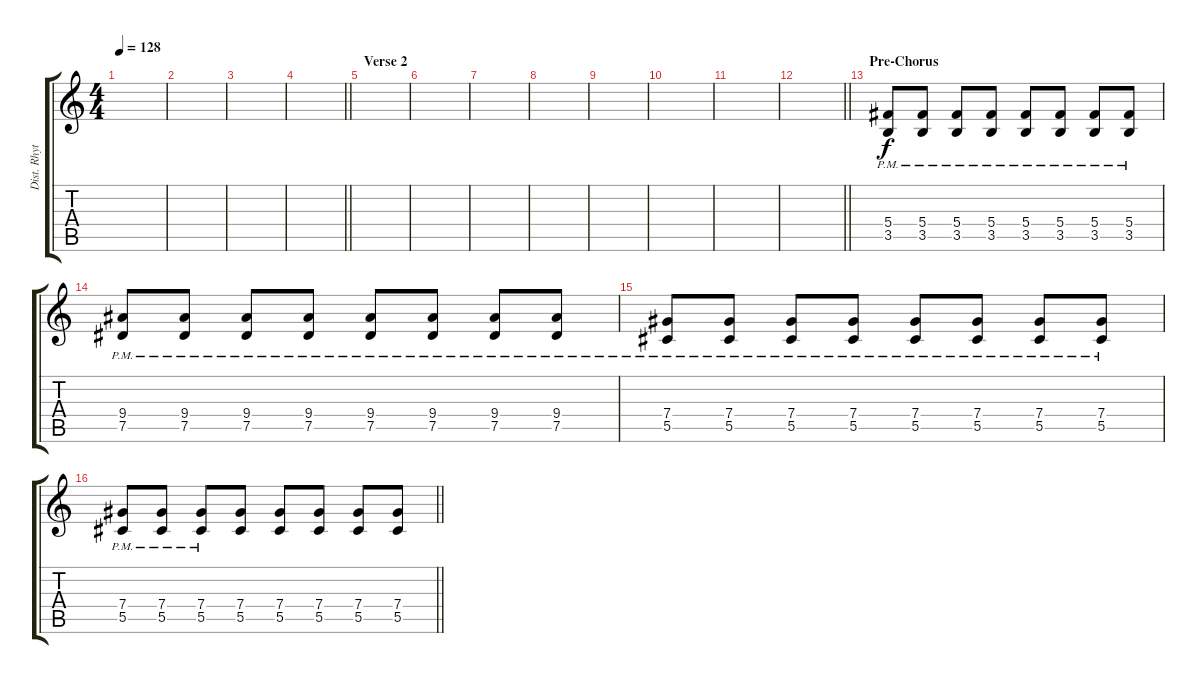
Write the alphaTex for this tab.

\track ("Dist. Rhytm Guitar [L]" "Dist. Rhyt") {instrument distortionguitar}
\staff {score tabs}
\tuning (Eb4 Bb3 Gb3 Db3 Ab2 Db2) {hide}
\ts (4 4)
\tempo 128
\clef g2
\ks c
|
|
|
\barLineRight lightlight
|
\section ("" "Verse 2")
|
|
|
|
|
|
|
\barLineRight lightlight
|
\section ("" "Pre-Chorus")
(5.4{pm} 3.5{pm}).8 (5.4{pm} 3.5{pm}).8 (5.4{pm} 3.5{pm}).8 (5.4{pm} 3.5{pm}).8 (5.4{pm} 3.5{pm}).8 (5.4{pm} 3.5{pm}).8 (5.4{pm} 3.5{pm}).8 (5.4{pm} 3.5{pm}).8 |
(9.4{pm} 7.5{pm}).8 (9.4{pm} 7.5{pm}).8 (9.4{pm} 7.5{pm}).8 (9.4{pm} 7.5{pm}).8 (9.4{pm} 7.5{pm}).8 (9.4{pm} 7.5{pm}).8 (9.4{pm} 7.5{pm}).8 (9.4{pm} 7.5{pm}).8 |
(7.4{pm} 5.5{pm}).8 (7.4{pm} 5.5{pm}).8 (7.4{pm} 5.5{pm}).8 (7.4{pm} 5.5{pm}).8 (7.4{pm} 5.5{pm}).8 (7.4{pm} 5.5{pm}).8 (7.4{pm} 5.5{pm}).8 (7.4{pm} 5.5{pm}).8 |
\barLineRight lightlight
(7.4{pm} 5.5{pm}).8 (7.4{pm} 5.5{pm}).8 (7.4{pm} 5.5{pm}).8 (7.4 5.5).8 (7.4 5.5).8 (7.4 5.5).8 (7.4 5.5).8 (7.4 5.5).8
